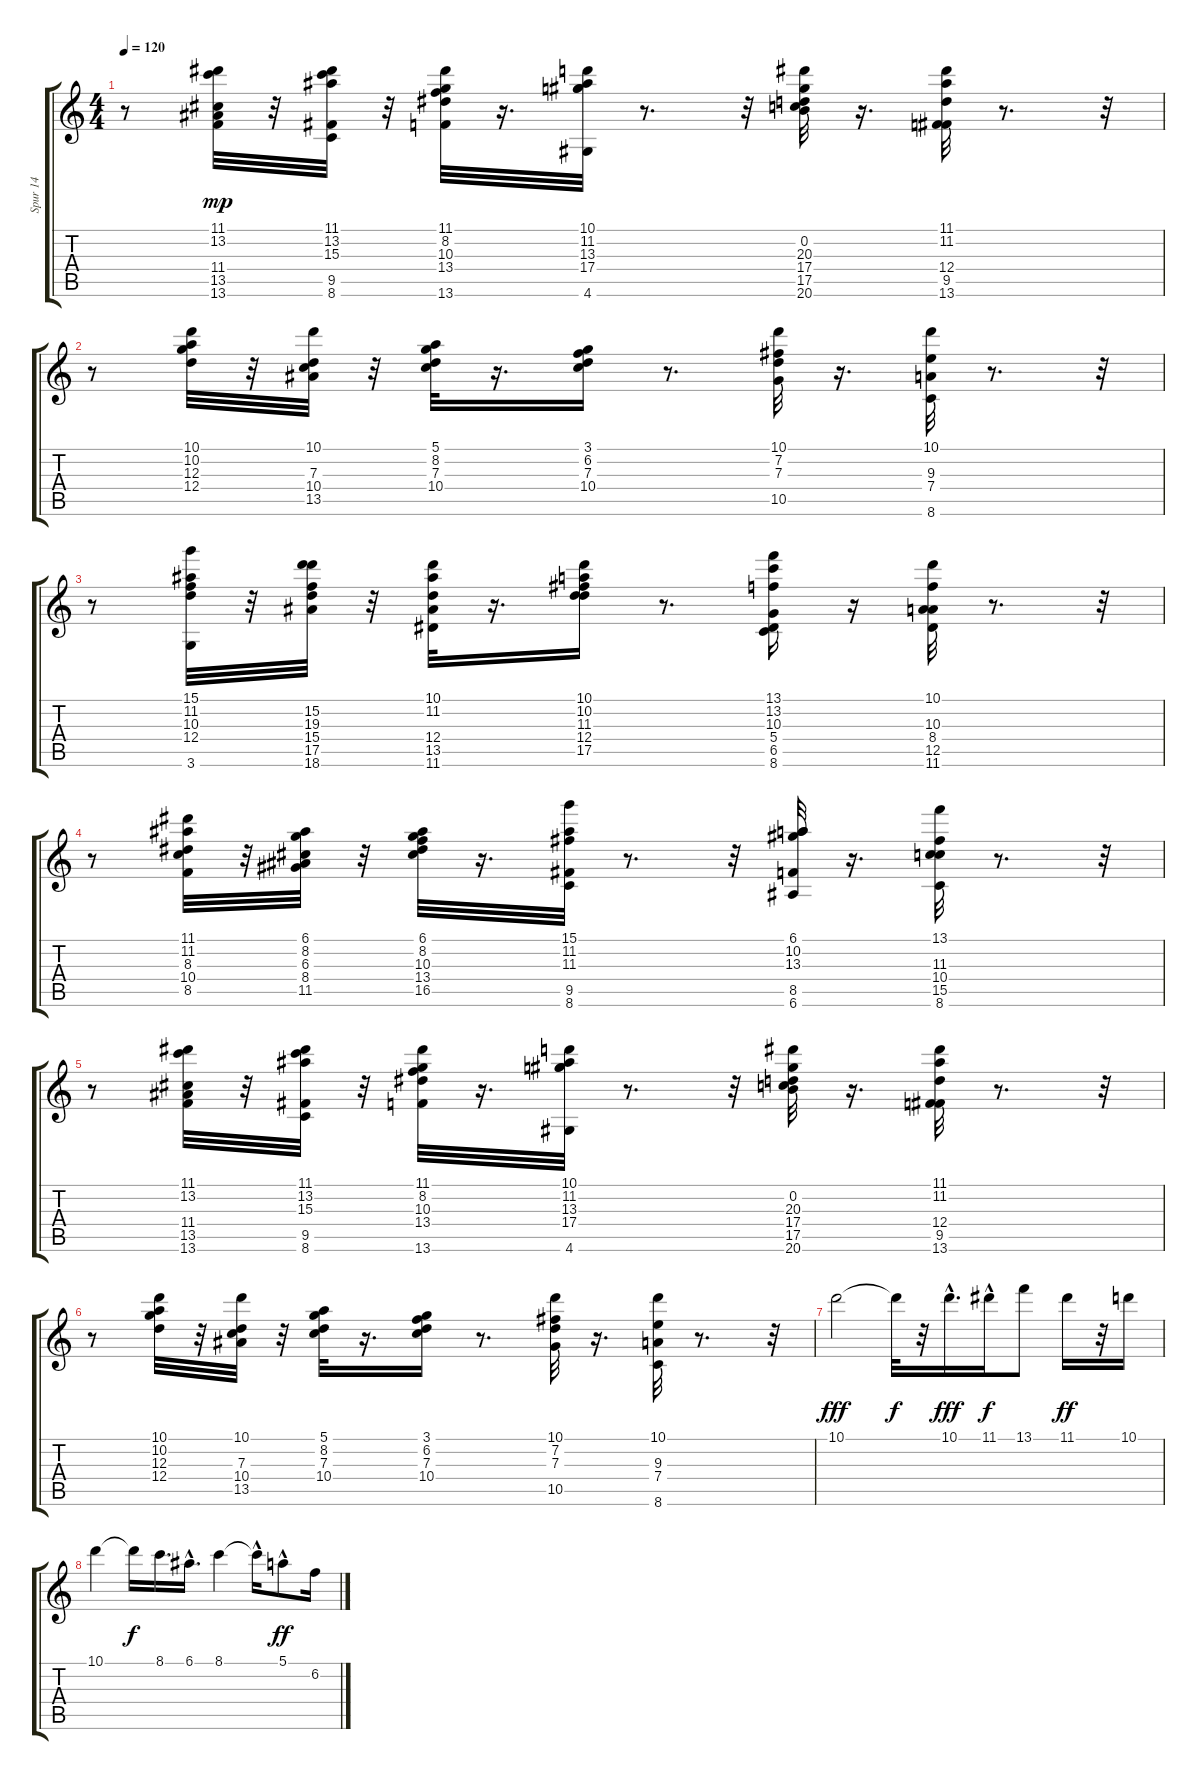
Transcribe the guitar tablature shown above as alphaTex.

\track ("Spur 14" "Spur 14") {instrument acousticguitarnylon}
\staff {score tabs}
\tuning (E4 B3 G3 D3 A2 E2) {hide}
\ts (4 4)
\tempo 120
\clef g2
\ks c
r.8{dy mp} (11.1 13.2 11.4 13.5 13.6).32 r.32 (11.1 13.2 15.3 9.5 8.6).32 r.32 (11.1 8.2 10.3 13.4 13.6).32 r.16{d} (10.1 11.2 13.3 17.4 4.6).32 r.8{d} r.32 (0.2 20.3 17.4 17.5 20.6).32 r.16{d} (11.1 11.2 12.4 9.5 13.6).32 r.8{d} r.32 |
r.8 (10.1 10.2 12.3 12.4).32 r.32 (10.1 7.3 10.4 13.5).32 r.32 (5.1 8.2 7.3 10.4).32 r.16{d} (3.1 6.2 7.3 10.4).16 r.8{d} (10.1 7.2 7.3 10.5).32 r.16{d} (10.1 9.3 7.4 8.6).32 r.8{d} r.32 |
r.8 (15.1 11.2 10.3 12.4 3.6).32 r.32 (15.2 19.3 15.4 17.5 18.6).32 r.32 (10.1 11.2 12.4 13.5 11.6).32 r.16{d} (10.1 10.2 11.3 12.4 17.5).16 r.8{d} (13.1 13.2 10.3 5.4 6.5 8.6).16 r.16 (10.1 10.3 8.4 12.5 11.6).32 r.8{d} r.32 |
r.8 (11.1 11.2 8.3 10.4 8.5).32 r.32 (6.1 8.2 6.3 8.4 11.5).32 r.32 (6.1 8.2 10.3 13.4 16.5).32 r.16{d} (15.1 11.2 11.3 9.5 8.6).32 r.8{d} r.32 (6.1 10.2 13.3 8.5 6.6).32 r.16{d} (13.1 11.3 10.4 15.5 8.6).32 r.8{d} r.32 |
r.8 (11.1 13.2 11.4 13.5 13.6).32 r.32 (11.1 13.2 15.3 9.5 8.6).32 r.32 (11.1 8.2 10.3 13.4 13.6).32 r.16{d} (10.1 11.2 13.3 17.4 4.6).32 r.8{d} r.32 (0.2 20.3 17.4 17.5 20.6).32 r.16{d} (11.1 11.2 12.4 9.5 13.6).32 r.8{d} r.32 |
r.8 (10.1 10.2 12.3 12.4).32 r.32 (10.1 7.3 10.4 13.5).32 r.32 (5.1 8.2 7.3 10.4).32 r.16{d} (3.1 6.2 7.3 10.4).16 r.8{d} (10.1 7.2 7.3 10.5).32 r.16{d} (10.1 9.3 7.4 8.6).32 r.8{d} r.32 |
10.1.2{dy fff volume 12 instrument acousticguitarsteel} 10.1{t}.32{dy f} r.32 10.1{hac}.16{d dy fff} 11.1{hac}.16{dy f} 13.1.8 11.1.16{dy ff} r.32 10.1.16 |
10.1.4 10.1{t}.16{dy f} 8.1.16{d} 6.1{hac}.16{d} 8.1.4 8.1{hac t}.16 5.1{hac}.8{dy ff} 6.2.16
